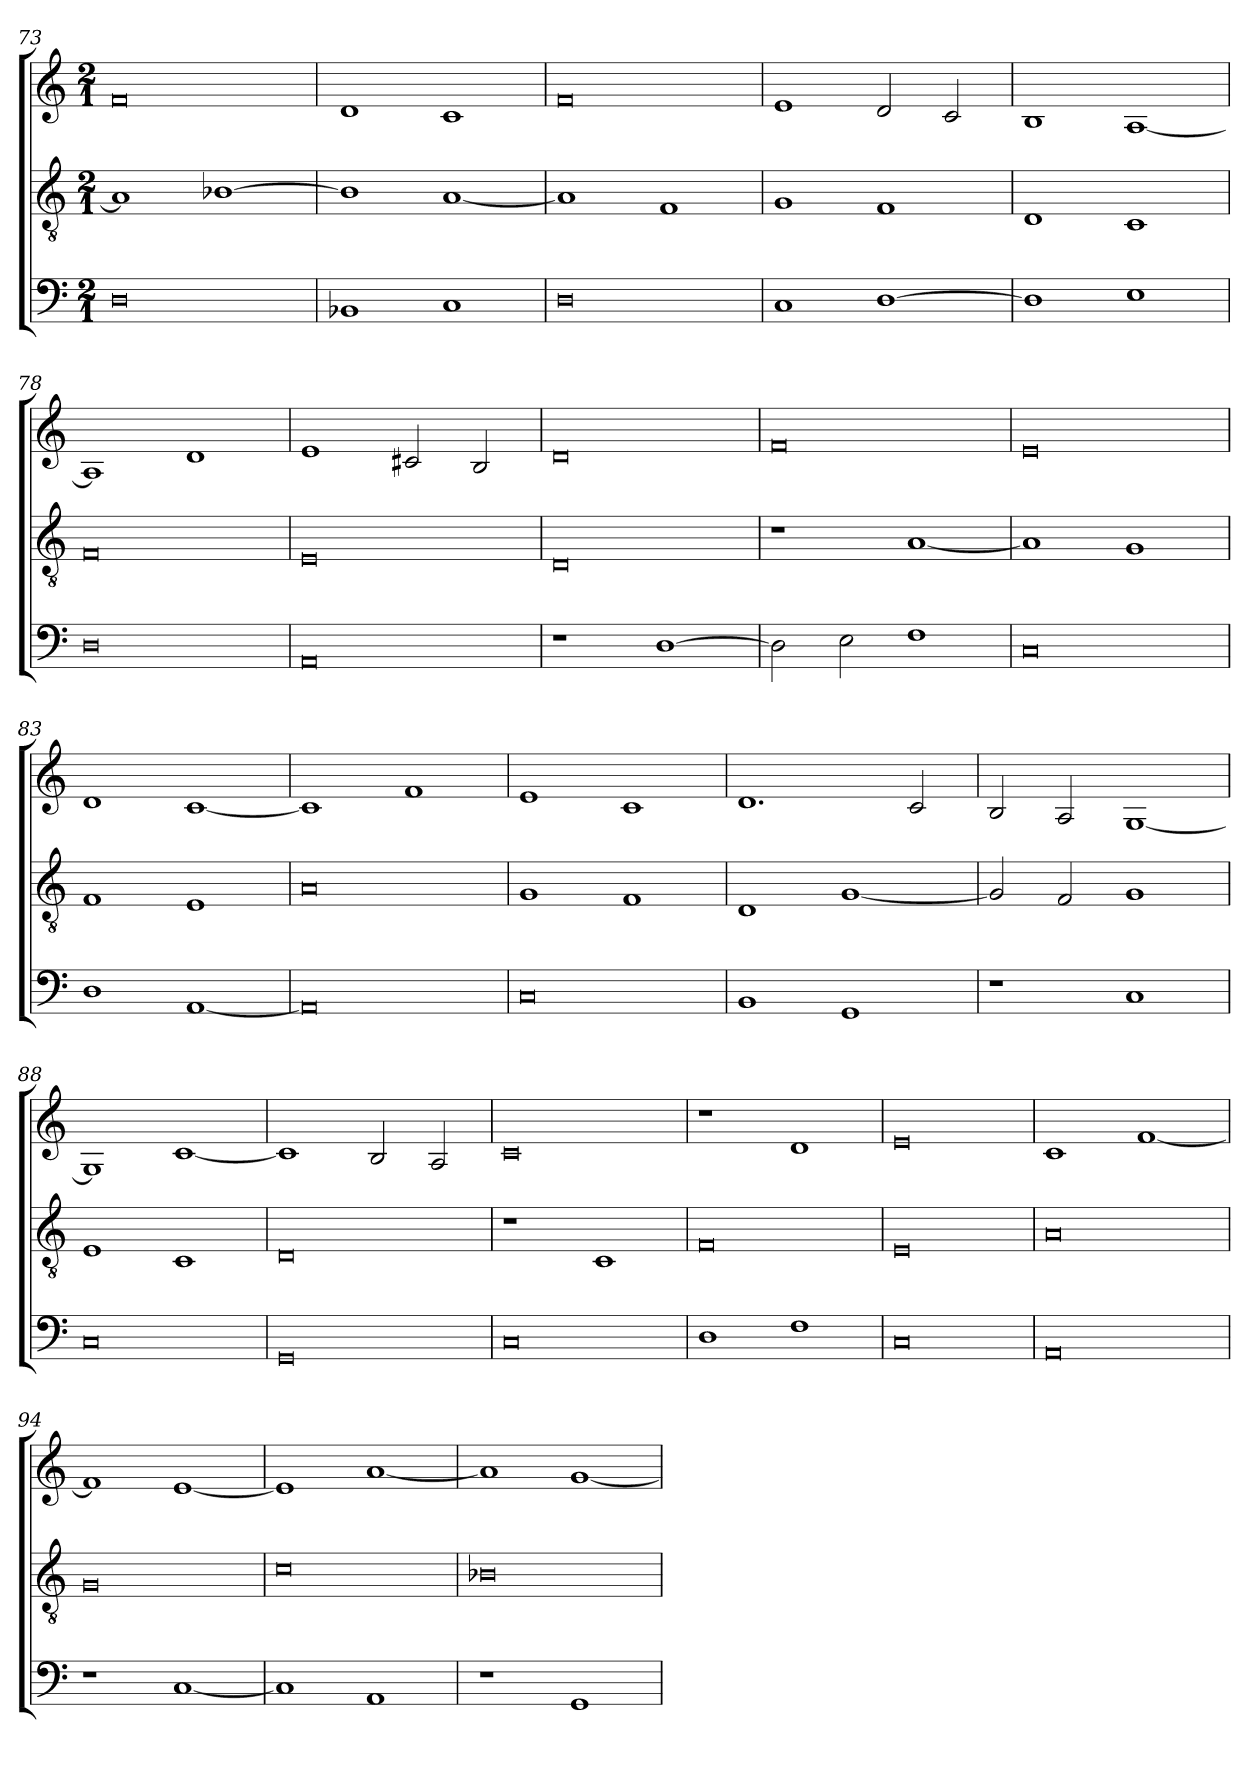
**kern	**kern	**kern
*part1	*part1	*part1
*staff3	*staff2	*staff1
*clefF4	*clefGv2	*clefG2
*k[]	*k[]	*k[]
*M2/1	*M2/1	*M2/1
=73	=73	=73
0D	1A]	0f
.	[1B-X	.
!!LO:LB:g=z
=74	=74	=74
1BB-X	1B-]	1d
1C	[1A	1c
=75	=75	=75
0D	1A]	0f
.	1F	.
=76	=76	=76
1C	1G	1e
[1D	1F	2d/
.	.	2c/
=77	=77	=77
1D]	1D	1B
1E	1C	[1A
=78	=78	=78
0D	0F	1A]
.	.	1d
=79	=79	=79
0AA	0E	1e
.	.	2c#X/
.	.	2B/
!!LO:LB:g=z
=80	=80	=80
1r	0D	0d
[1D	.	.
=81	=81	=81
2D\]	1r	0f
2E\	.	.
1F	[1A	.
=82	=82	=82
0C	1A]	0e
.	1G	.
=83	=83	=83
1D	1F	1d
[1AA	1E	[1c
=84	=84	=84
0AA]	0A	1c]
.	.	1f
=85	=85	=85
0C	1G	1e
.	1F	1c
!!LO:PB:g=z
=86	=86	=86
1BB	1D	1.d
1GG	[1G	.
.	.	2c/
=87	=87	=87
1r	2G/]	2B/
.	2F/	2A/
1C	1G	[1G
=88	=88	=88
0C	1E	1G]
.	1C	[1c
=89	=89	=89
0GG	0D	1c]
.	.	2B/
.	.	2A/
=90	=90	=90
0C	1r	0c
.	1C	.
=91	=91	=91
1D	0F	1r
1F	.	1d
!!LO:LB:g=z
=92	=92	=92
0C	0E	0e
=93	=93	=93
0AA	0A	1c
.	.	[1f
=94	=94	=94
1r	0G	1f]
[1C	.	[1e
=95	=95	=95
1C]	0c	1e]
1AA	.	[1a
=96	=96	=96
1r	0B-X	1a]
1GG	.	[1g
=	=	=
*-	*-	*-
